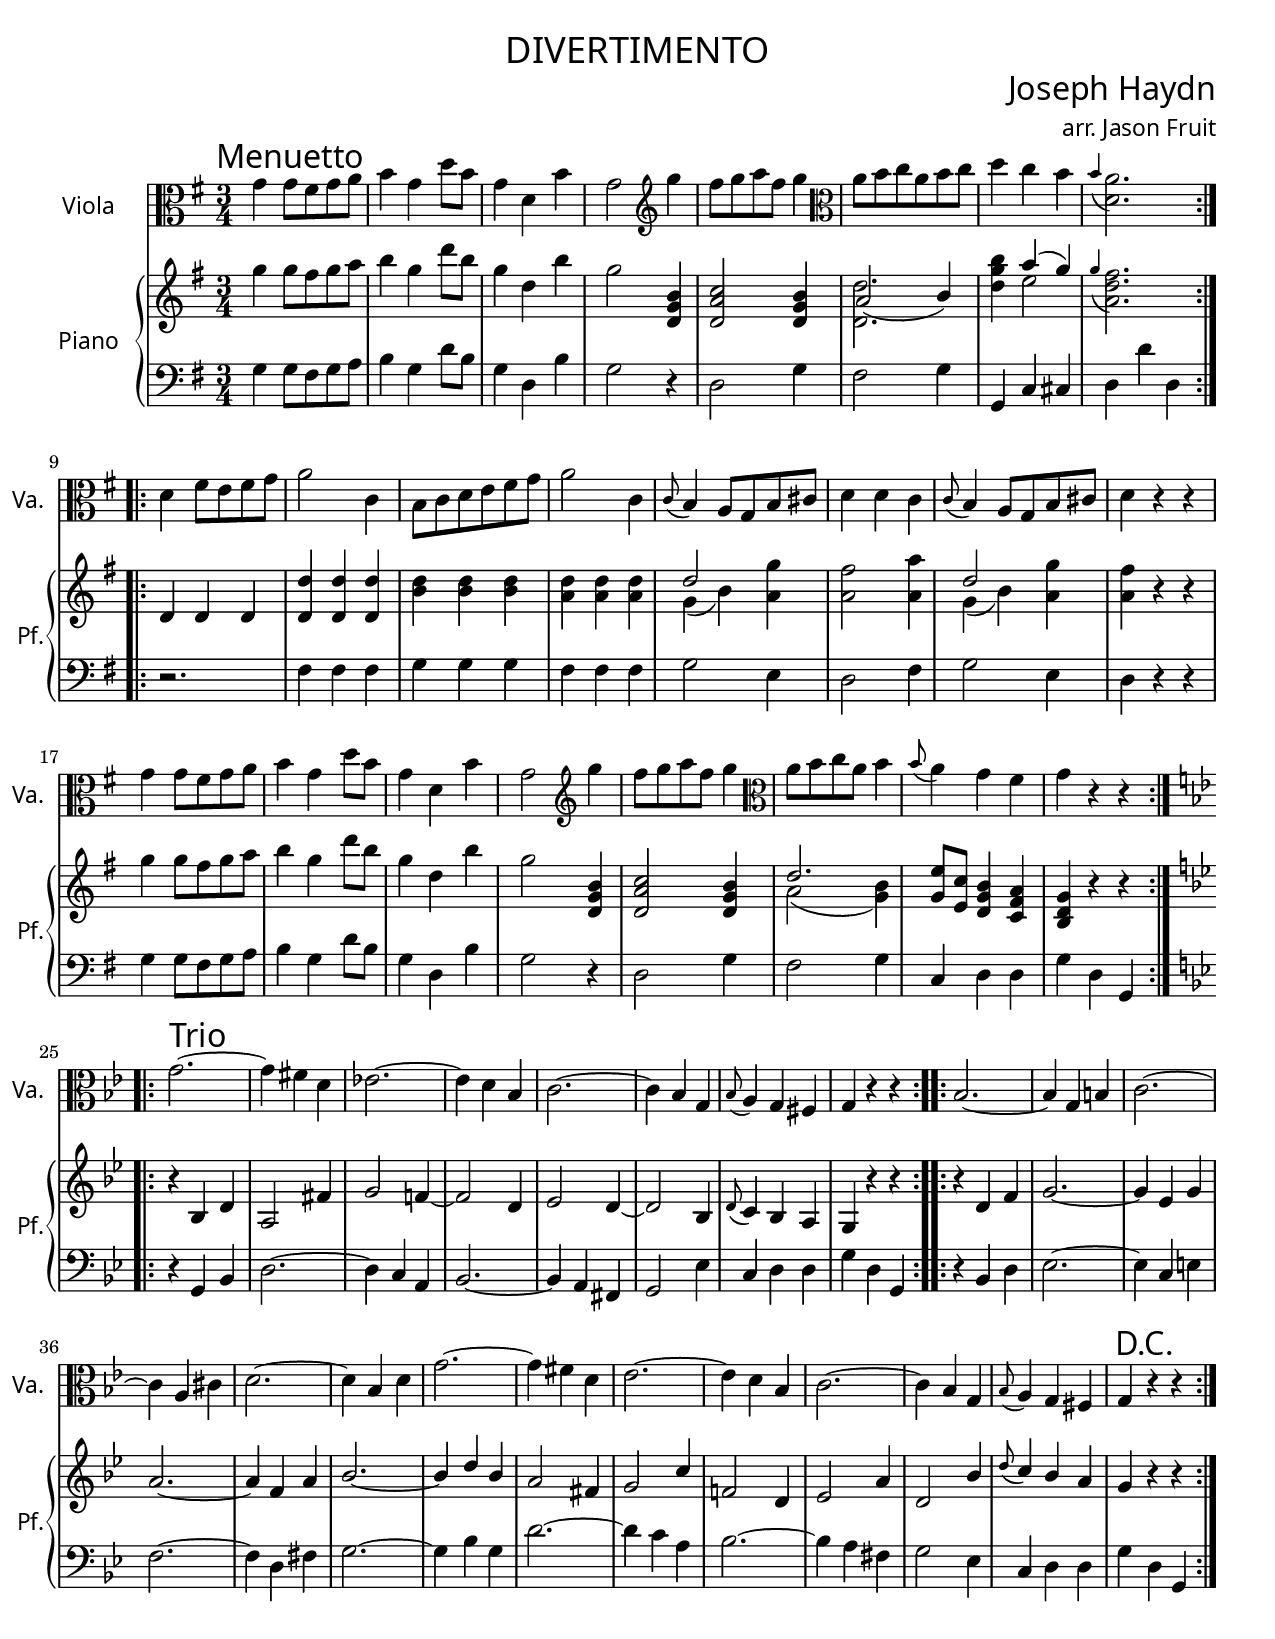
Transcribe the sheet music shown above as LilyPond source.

\version "2.18.2"

#(set-default-paper-size "letter")

\header {
  title = \markup {
    \override #'(font-name . "Cormorant Garamond")
    "DIVERTIMENTO"
  }
  Subtitle = \markup {
    \override #'(font-name . "Cormorant Garamond")
    "MENUETTO"
  }
  composer = \markup {
    \override #'(font-name . "Cormorant Garamond")
    \override #'(font-size . 3)
    "Joseph Haydn"
  }
  arranger = \markup {
    \override #'(font-name . "Cormorant Garamond")
    "arr. Jason Fruit"
  }
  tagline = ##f
}


%% the solothree part
solothree = \relative c'' {
  \clef alto
  \key g \major
  \time 3/4
  \tempo \markup {
    \override #'(font-name . "Cormorant Garamond")
    \override #'(font-size . 3)
    "Menuetto"
  }
  \repeat volta 2 {
    g4 g8 fis g a b4 g d'8 b g4 d b' g2 \clef treble g'4 fis8 g a fis g4 \clef alto a,8 b c a b c d4 c b \grace b( << a2. d,)>>
  }
  \repeat volta 2 {
    d4 fis8 e fis g a2 c,4 b8 c d e fis g a2 c,4 \grace c8( b4) a8 g b cis d4 d c \grace c8( b4) a8 g b cis d4 r r
    g4 g8 fis g a b4 g d'8 b g4 d b' g2 \clef treble g'4 fis8 g a fis g4 \clef alto a,8 b c a b4 \grace b8( a4) g fis g r r
  }
  \break
  \tempo \markup {
    \override #'(font-name . "Cormorant Garamond")
    \override #'(font-size . 3)
    "Trio"
  }
  \key g \minor
  \repeat volta 2 {
    g2.~ g4 fis d es!2.~ es4 d bes c2.~ c4 bes g \grace bes8( a4) g fis g r r
  }
  \repeat volta 2 {
    bes2.~ bes4 g b c2.~ c4 a cis d2.~ d4 bes d g2.~ g4 fis d es2.~ es4 d bes c2.~ c4 bes g \grace bes8( a4) g fis g\mark \markup { \override #'(font-name . "Cormorant Garamond") \override #'(font-size . 3) "D.C."} r r
  }
}

%% the upper staff upper voice
uamusicthree = \relative c''' {
  \clef treble
  \key g \major
  \time 3/4
  \repeat volta 2 {
    g4 g8 fis g a b4 g d'8 b g4 d b' g2 <<b,4 g d>> <<d2 a' c>> <<b4 g d>> \stemDown <<d2. d'>> <<d4 g b>> \stemUp \slurUp a( g) \stemNeutral \slurNeutral \grace g4( <<fis2.) d a>>
  }
  \repeat volta 2 {
    d,4 d d <<d d'>> <<d, d'>> <<d, d'>> <<d b>> <<d b>> <<d b>> <<d a>> <<d a>> <<d a>> \stemUp d2 \stemNeutral <<g4 a,>> <<a2 fis'>> <<a4 a,>> \stemUp d2 \stemNeutral <<g4 a,>> <<a4 fis'>> r r
    g4 g8 fis g a b4 g d'8 b g4 d b' g2 <<b,4 g d>> <<d2 a' c>> <<b4 g d>> \stemUp d'2. <<e8 g,>> <<e c'>> <<b4 g d>> <<c fis a>> <<g d b>> r r
  }
  \key g \minor
  \repeat volta 2 {
    r4 bes d a2 fis'4 g2 f!4~ f2 d4 es2 d4~ d2 bes4 \grace d8( c4) bes a g r r
  }
  \repeat volta 2 {
    r4 d' f g2.~ g4 es g a2.~ a4 f a bes2.~ bes4 d bes a2 fis4 g2 c4 f,!2 d4 es2 a4 d,2 bes'4 \grace d8( c4) bes a g r r
  }
}

%% the upper staff lower voice
ubmusicthree = \relative c'' {
  \clef treble
  \key g \major
  \time 3/4
  s2. s s s s \stemUp a2( b4) s \stemNeutral e2 s2.
  s2. s s s \stemDown \slurDown g,4( b) s4 s2. g4( b) s4 s2. \stemNeutral \slurNeutral
  s2. s s s s \stemDown \slurDown a2( <<b4 g)>> s2. s \stemNeutral \slurNeutral
}

%% the lower staff upper voice
lamusicthree = \relative c {
  \clef bass
  \key g \major
  \time 3/4
  
}

%% the lower staff lower voice
lbmusicthree = \relative c' {
  \clef bass
  \key g \major
  \time 3/4
  g4 g8 fis g a b4 g d'8 b g4 d b' g2 r4 d2 g4 fis2 g4 g, c cis d d' d,
  r2. fis4 fis fis g g g fis fis fis g2 e4 d2 fis4 g2 e4 d r r
  g4 g8 fis g a b4 g d'8 b g4 d b' g2 r4 d2 g4 fis2 g4 c, d d g d g,
  \key g \minor
  r4 g bes d2.~ d4 c a bes2.~ bes4 a fis g2 es'4 c d d g d g,
  r4 bes d es2.~ es4 c e f2.~ f4 d fis g2.~ g4 bes g d'2.~ d4 c a bes2.~ bes4 a fis g2 es4 c d d g d g,
}

\score {
  <<
    \new Staff \with {
      instrumentName = \markup {
	\override #'(font-name . "Cormorant Garamond")
	"Viola"
      }
      shortInstrumentName = \markup {
	\override #'(font-name . "Cormorant Garamond")
	"Va."
      }
    } {
      \new Voice = "solothree" { \solothree }
    }
    \new PianoStaff \with {
      instrumentName = \markup {
	\override #'(font-name . "Cormorant Garamond")
	"Piano"
      }
      shortInstrumentName = \markup {
	\override #'(font-name . "Cormorant Garamond")
	"Pf."
      }
    } <<
      \new Staff << \new Voice { \uamusicthree }
		    \new Voice { \ubmusicthree } >>
      \new Staff << \new Voice { \lamusicthree }
		    \new Voice { \lbmusicthree } >>
    >>
  >>
  \layout {
    \context { \Staff \RemoveEmptyStaves }
  }
  \midi { }
}
